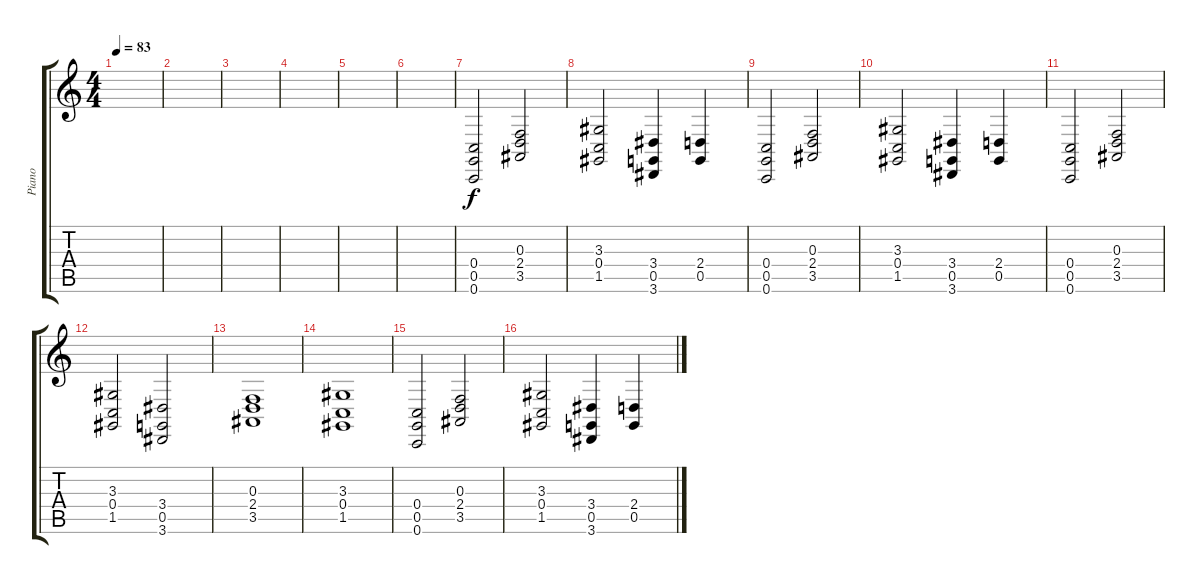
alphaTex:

\track ("Piano" "Piano") {instrument acousticgrandpiano}
\staff {score tabs}
\tuning (D4 A3 F3 C3 G2 C2) {hide}
\ts (4 4)
\tempo 83
\clef g2
\ks c
|
|
|
|
|
|
(0.4 0.5 0.6).2 (0.3 2.4 3.5).2 |
(3.3 0.4 1.5).2 (3.4 0.5 3.6).4 (2.4 0.5).4 |
(0.4 0.5 0.6).2 (0.3 2.4 3.5).2 |
(3.3 0.4 1.5).2 (3.4 0.5 3.6).4 (2.4 0.5).4 |
(0.4 0.5 0.6).2 (0.3 2.4 3.5).2 |
(3.3 0.4 1.5).2 (3.4 0.5 3.6).2 |
(0.3 2.4 3.5).1 |
(3.3 0.4 1.5).1 |
(0.4 0.5 0.6).2 (0.3 2.4 3.5).2 |
(3.3 0.4 1.5).2 (3.4 0.5 3.6).4 (2.4 0.5).4
